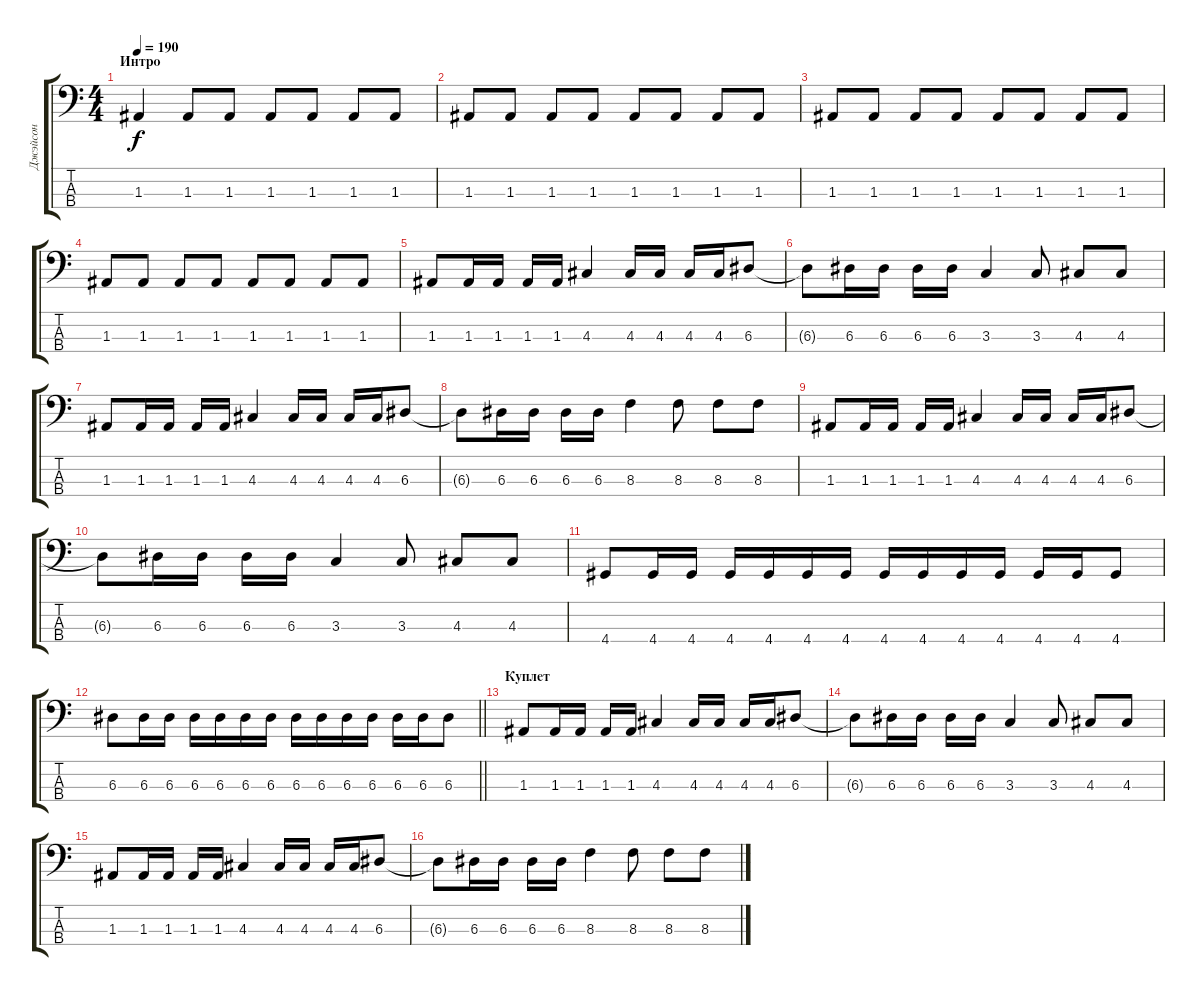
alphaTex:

\track ("Джэйсон" "Джэйсон") {instrument electricbasspick}
\staff {score tabs}
\tuning (G2 D2 A1 E1) {hide}
\ts (4 4)
\section ("" "Интро")
\tempo 190
\clef f4
\ks c
1.3.4{dy f volume 16 instrument electricbasspick} 1.3.8 1.3.8 1.3.8 1.3.8 1.3.8 1.3.8 |
1.3.8 1.3.8 1.3.8 1.3.8 1.3.8 1.3.8 1.3.8 1.3.8 |
1.3.8 1.3.8 1.3.8 1.3.8 1.3.8 1.3.8 1.3.8 1.3.8 |
1.3.8 1.3.8 1.3.8 1.3.8 1.3.8 1.3.8 1.3.8 1.3.8 |
1.3.8{volume 13} 1.3.16 1.3.16 1.3.16 1.3.16 4.3.4 4.3.16 4.3.16 4.3.16 4.3.16 6.3.8 |
6.3{t}.8 6.3.16 6.3.16 6.3.16 6.3.16 3.3.4 3.3.8 4.3.8 4.3.8 |
1.3.8 1.3.16 1.3.16 1.3.16 1.3.16 4.3.4 4.3.16 4.3.16 4.3.16 4.3.16 6.3.8 |
6.3{t}.8 6.3.16 6.3.16 6.3.16 6.3.16 8.3.4 8.3.8 8.3.8 8.3.8 |
1.3.8 1.3.16 1.3.16 1.3.16 1.3.16 4.3.4 4.3.16 4.3.16 4.3.16 4.3.16 6.3.8 |
6.3{t}.8 6.3.16 6.3.16 6.3.16 6.3.16 3.3.4 3.3.8 4.3.8 4.3.8 |
4.4.8 4.4.16 4.4.16 4.4.16 4.4.16 4.4.16 4.4.16 4.4.16 4.4.16 4.4.16 4.4.16 4.4.16 4.4.16 4.4.8 |
\barLineRight lightlight
6.3.8 6.3.16 6.3.16 6.3.16 6.3.16 6.3.16 6.3.16 6.3.16 6.3.16 6.3.16 6.3.16 6.3.16 6.3.16 6.3.8 |
\section ("" "Куплет")
1.3.8 1.3.16 1.3.16 1.3.16 1.3.16 4.3.4 4.3.16 4.3.16 4.3.16 4.3.16 6.3.8 |
6.3{t}.8 6.3.16 6.3.16 6.3.16 6.3.16 3.3.4 3.3.8 4.3.8 4.3.8 |
1.3.8 1.3.16 1.3.16 1.3.16 1.3.16 4.3.4 4.3.16 4.3.16 4.3.16 4.3.16 6.3.8 |
6.3{t}.8 6.3.16 6.3.16 6.3.16 6.3.16 8.3.4 8.3.8 8.3.8 8.3.8
